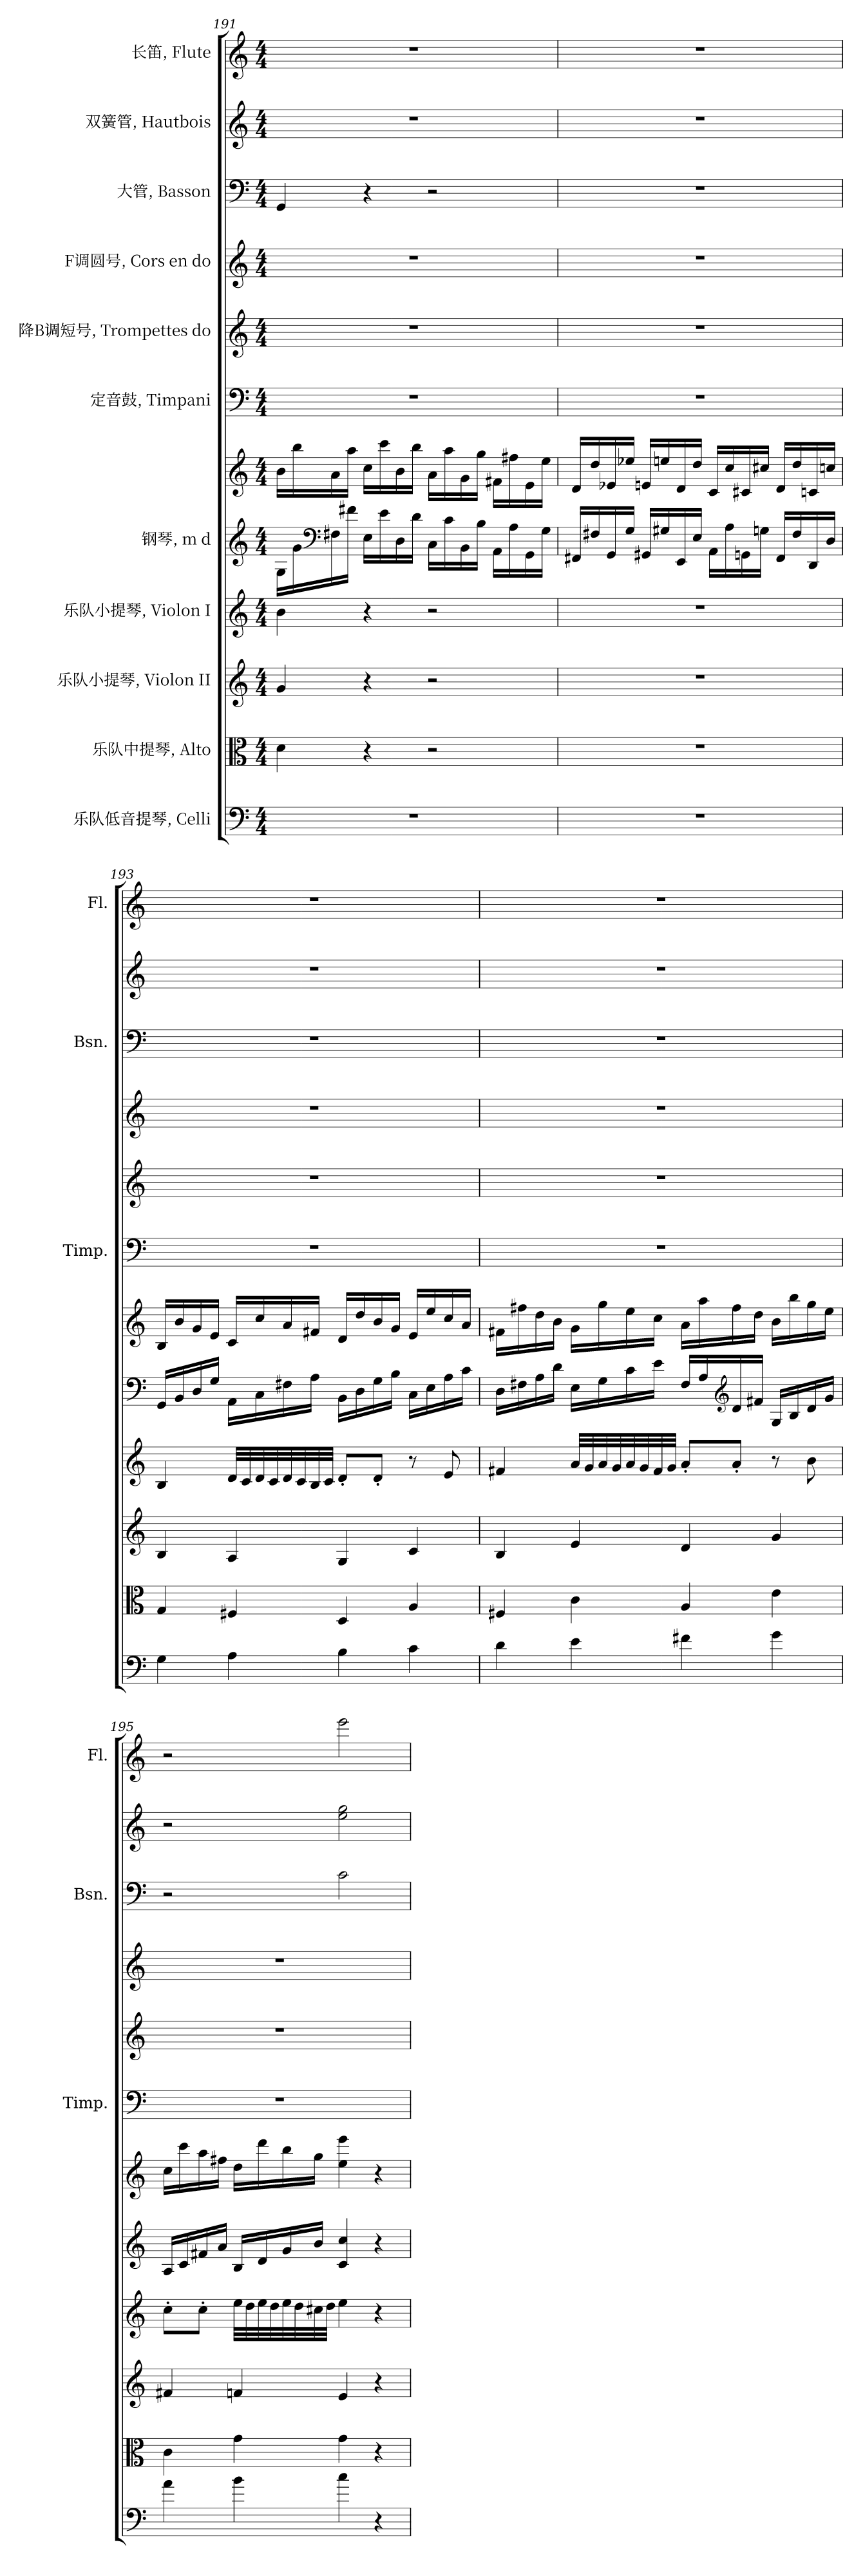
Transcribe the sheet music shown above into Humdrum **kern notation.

**kern	**kern	**kern	**kern	**kern	**kern	**kern	**kern	**kern	**kern	**kern	**kern
*part11	*part10	*part9	*part8	*part7	*part7	*part6	*part5	*part4	*part3	*part2	*part1
*staff12	*staff11	*staff10	*staff9	*staff8	*staff7	*staff6	*staff5	*staff4	*staff3	*staff2	*staff1
*I"乐队低音提琴, Celli	*I"乐队中提琴, Alto	*I"乐队小提琴, Violon II	*I"乐队小提琴, Violon I	*I"钢琴, m d	*	*I"定音鼓, Timpani	*I"降B调短号, Trompettes do	*I"F调圆号, Cors en do	*I"大管, Basson	*I"双簧管, Hautbois	*I"长笛, Flute
*	*	*	*	*	*	*I'Timp.	*	*	*I'Bsn.	*	*I'Fl.
!!LO:PB:g=z
*clefF4	*clefC3	*clefG2	*clefG2	*clefG2	*clefG2	*clefF4	*clefG2	*clefG2	*clefF4	*clefG2	*clefG2
*ITrd7c12	*	*	*	*	*	*	*ITrd1c2	*ITrd4c7	*	*	*
*k[]	*k[]	*k[]	*k[]	*k[]	*k[]	*k[]	*k[b-e-]	*k[b-]	*k[]	*k[]	*k[]
*M4/4	*M4/4	*M4/4	*M4/4	*M4/4	*M4/4	*M4/4	*M4/4	*M4/4	*M4/4	*M4/4	*M4/4
=191	=191	=191	=191	=191	=191	=191	=191	=191	=191	=191	=191
1r	4d\	4g/	4b\	16G\LL	16b\LL	1r	1r	1r	4GG/	1r	1r
.	.	.	.	16g\	16bb\	.	.	.	.	.	.
*	*	*	*	*clefF4	*	*	*	*	*	*	*
.	.	.	.	16F#X\	16a\	.	.	.	.	.	.
.	.	.	.	16f#X\JJ	16aa\JJ	.	.	.	.	.	.
.	4r	4r	4r	16E\LL	16cc\LL	.	.	.	4r	.	.
.	.	.	.	16e\	16ccc\	.	.	.	.	.	.
.	.	.	.	16D\	16b\	.	.	.	.	.	.
.	.	.	.	16d\JJ	16bb\JJ	.	.	.	.	.	.
.	2r	2r	2r	16C\LL	16a\LL	.	.	.	2r	.	.
.	.	.	.	16c\	16aa\	.	.	.	.	.	.
.	.	.	.	16BB\	16g\	.	.	.	.	.	.
.	.	.	.	16B\JJ	16gg\JJ	.	.	.	.	.	.
.	.	.	.	16AA\LL	16f#X\LL	.	.	.	.	.	.
.	.	.	.	16A\	16ff#X\	.	.	.	.	.	.
.	.	.	.	16GG\	16e\	.	.	.	.	.	.
.	.	.	.	16G\JJ	16ee\JJ	.	.	.	.	.	.
!!LO:PB:g=z
=192	=192	=192	=192	=192	=192	=192	=192	=192	=192	=192	=192
1r	1r	1r	1r	16FF#X/LL	16d/LL	1r	1r	1r	1r	1r	1r
.	.	.	.	16F#X/	16dd/	.	.	.	.	.	.
.	.	.	.	16GG/	16e-X/	.	.	.	.	.	.
.	.	.	.	16G/JJ	16ee-X/JJ	.	.	.	.	.	.
.	.	.	.	16GG#X/LL	16en/LL	.	.	.	.	.	.
.	.	.	.	16G#X/	16een/	.	.	.	.	.	.
.	.	.	.	16EE/	16d/	.	.	.	.	.	.
.	.	.	.	16E/JJ	16dd/JJ	.	.	.	.	.	.
.	.	.	.	16AA\LL	16c/LL	.	.	.	.	.	.
.	.	.	.	16A\	16cc/	.	.	.	.	.	.
.	.	.	.	16GGn\	16c#X/	.	.	.	.	.	.
.	.	.	.	16Gn\JJ	16cc#X/JJ	.	.	.	.	.	.
.	.	.	.	16FF#/LL	16d/LL	.	.	.	.	.	.
.	.	.	.	16F#/	16dd/	.	.	.	.	.	.
.	.	.	.	16DD/	16cn/	.	.	.	.	.	.
.	.	.	.	16D/JJ	16ccn/JJ	.	.	.	.	.	.
!!LO:PB:g=z
=193	=193	=193	=193	=193	=193	=193	=193	=193	=193	=193	=193
4GG\	4G/	4B/	4B/	16GG/LL	16B/LL	1r	1r	1r	1r	1r	1r
.	.	.	.	16BB/	16b/	.	.	.	.	.	.
.	.	.	.	16D/	16g/	.	.	.	.	.	.
.	.	.	.	16G/JJ	16e/JJ	.	.	.	.	.	.
4AA\	4F#X/	4A/	32d/LLL	16AA\LL	16c/LL	.	.	.	.	.	.
.	.	.	32c/	.	.	.	.	.	.	.	.
.	.	.	32d/	16C\	16cc/	.	.	.	.	.	.
.	.	.	32c/	.	.	.	.	.	.	.	.
.	.	.	32d/	16F#X\	16a/	.	.	.	.	.	.
.	.	.	32c/	.	.	.	.	.	.	.	.
.	.	.	32B/	16A\JJ	16f#X/JJ	.	.	.	.	.	.
.	.	.	32c/JJJ	.	.	.	.	.	.	.	.
4BB\	4D/	4G/	8d'/L	16BB\LL	16d/LL	.	.	.	.	.	.
.	.	.	.	16D\	16dd/	.	.	.	.	.	.
.	.	.	8d'/J	16G\	16b/	.	.	.	.	.	.
.	.	.	.	16B\JJ	16g/JJ	.	.	.	.	.	.
4C\	4A/	4c/	8r	16C\LL	16e/LL	.	.	.	.	.	.
.	.	.	.	16E\	16ee/	.	.	.	.	.	.
.	.	.	8e/	16A\	16cc/	.	.	.	.	.	.
.	.	.	.	16c\JJ	16a/JJ	.	.	.	.	.	.
=194	=194	=194	=194	=194	=194	=194	=194	=194	=194	=194	=194
4D\	4F#X/	4B/	4f#X/	16D\LL	16f#X\LL	1r	1r	1r	1r	1r	1r
.	.	.	.	16F#X\	16ff#X\	.	.	.	.	.	.
.	.	.	.	16A\	16dd\	.	.	.	.	.	.
.	.	.	.	16d\JJ	16b\JJ	.	.	.	.	.	.
4E\	4c\	4e/	32a/LLL	16E\LL	16g\LL	.	.	.	.	.	.
.	.	.	32g/	.	.	.	.	.	.	.	.
.	.	.	32a/	16G\	16gg\	.	.	.	.	.	.
.	.	.	32g/	.	.	.	.	.	.	.	.
.	.	.	32a/	16c\	16ee\	.	.	.	.	.	.
.	.	.	32g/	.	.	.	.	.	.	.	.
.	.	.	32f#/	16e\JJ	16cc\JJ	.	.	.	.	.	.
.	.	.	32g/JJJ	.	.	.	.	.	.	.	.
4F#X\	4A/	4d/	8a'/L	16F#/LL	16a\LL	.	.	.	.	.	.
.	.	.	.	16A/	16aa\	.	.	.	.	.	.
*	*	*	*	*clefG2	*	*	*	*	*	*	*
.	.	.	8a'/J	16d/	16ff#\	.	.	.	.	.	.
.	.	.	.	16f#X/JJ	16dd\JJ	.	.	.	.	.	.
4G\	4e\	4g/	8r	16G/LL	16b\LL	.	.	.	.	.	.
.	.	.	.	16B/	16bb\	.	.	.	.	.	.
.	.	.	8b\	16d/	16gg\	.	.	.	.	.	.
.	.	.	.	16g/JJ	16ee\JJ	.	.	.	.	.	.
!!LO:PB:g=z
=195	=195	=195	=195	=195	=195	=195	=195	=195	=195	=195	=195
4A\	4c\	4f#X/	8cc'\L	16A/LL	16cc\LL	1r	1r	1r	2r	2r	2r
.	.	.	.	16c/	16ccc\	.	.	.	.	.	.
.	.	.	8cc'\J	16f#X/	16aa\	.	.	.	.	.	.
.	.	.	.	16a/JJ	16ff#X\JJ	.	.	.	.	.	.
4B\	4g\	4fn/	32ee\LLL	16B/LL	16dd\LL	.	.	.	.	.	.
.	.	.	32dd\	.	.	.	.	.	.	.	.
.	.	.	32ee\	16d/	16ddd\	.	.	.	.	.	.
.	.	.	32dd\	.	.	.	.	.	.	.	.
.	.	.	32ee\	16g/	16bb\	.	.	.	.	.	.
.	.	.	32dd\	.	.	.	.	.	.	.	.
.	.	.	32cc#X\	16b/JJ	16gg\JJ	.	.	.	.	.	.
.	.	.	32dd\JJJ	.	.	.	.	.	.	.	.
4c\	4g\	4e/	4ee\	4c/ 4cc/	4ee\ 4eee\	.	.	.	2c\	2ee\ 2gg\	2eee\
4r	4r	4r	4r	4r	4r	.	.	.	.	.	.
=	=	=	=	=	=	=	=	=	=	=	=
*-	*-	*-	*-	*-	*-	*-	*-	*-	*-	*-	*-
